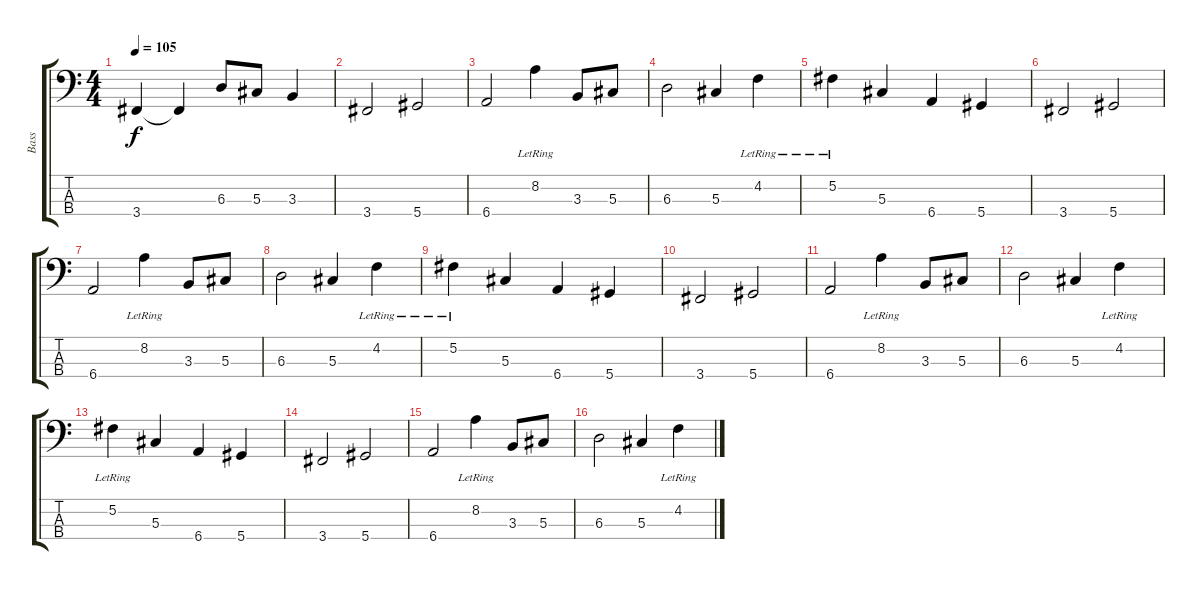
\track ("Bass" "Bass") {instrument electricbassfinger}
\staff {score tabs}
\tuning (Gb2 Db2 Ab1 Eb1) {hide}
\ts (4 4)
\tempo 105
\clef f4
\ks c
3.4.4{dy f} 3.4{t}.4 6.3.8 5.3.8 3.3.4 |
3.4.2 5.4.2 |
6.4.2 8.2{lr}.4 3.3.8 5.3.8 |
6.3.2 5.3.4 4.2{lr}.4 |
5.2{lr}.4 5.3.4 6.4.4 5.4.4 |
3.4.2 5.4.2 |
6.4.2 8.2{lr}.4 3.3.8 5.3.8 |
6.3.2 5.3.4 4.2{lr}.4 |
5.2{lr}.4 5.3.4 6.4.4 5.4.4 |
3.4.2 5.4.2 |
6.4.2 8.2{lr}.4 3.3.8 5.3.8 |
6.3.2 5.3.4 4.2{lr}.4 |
5.2{lr}.4 5.3.4 6.4.4 5.4.4 |
3.4.2 5.4.2 |
6.4.2 8.2{lr}.4 3.3.8 5.3.8 |
6.3.2 5.3.4 4.2{lr}.4
